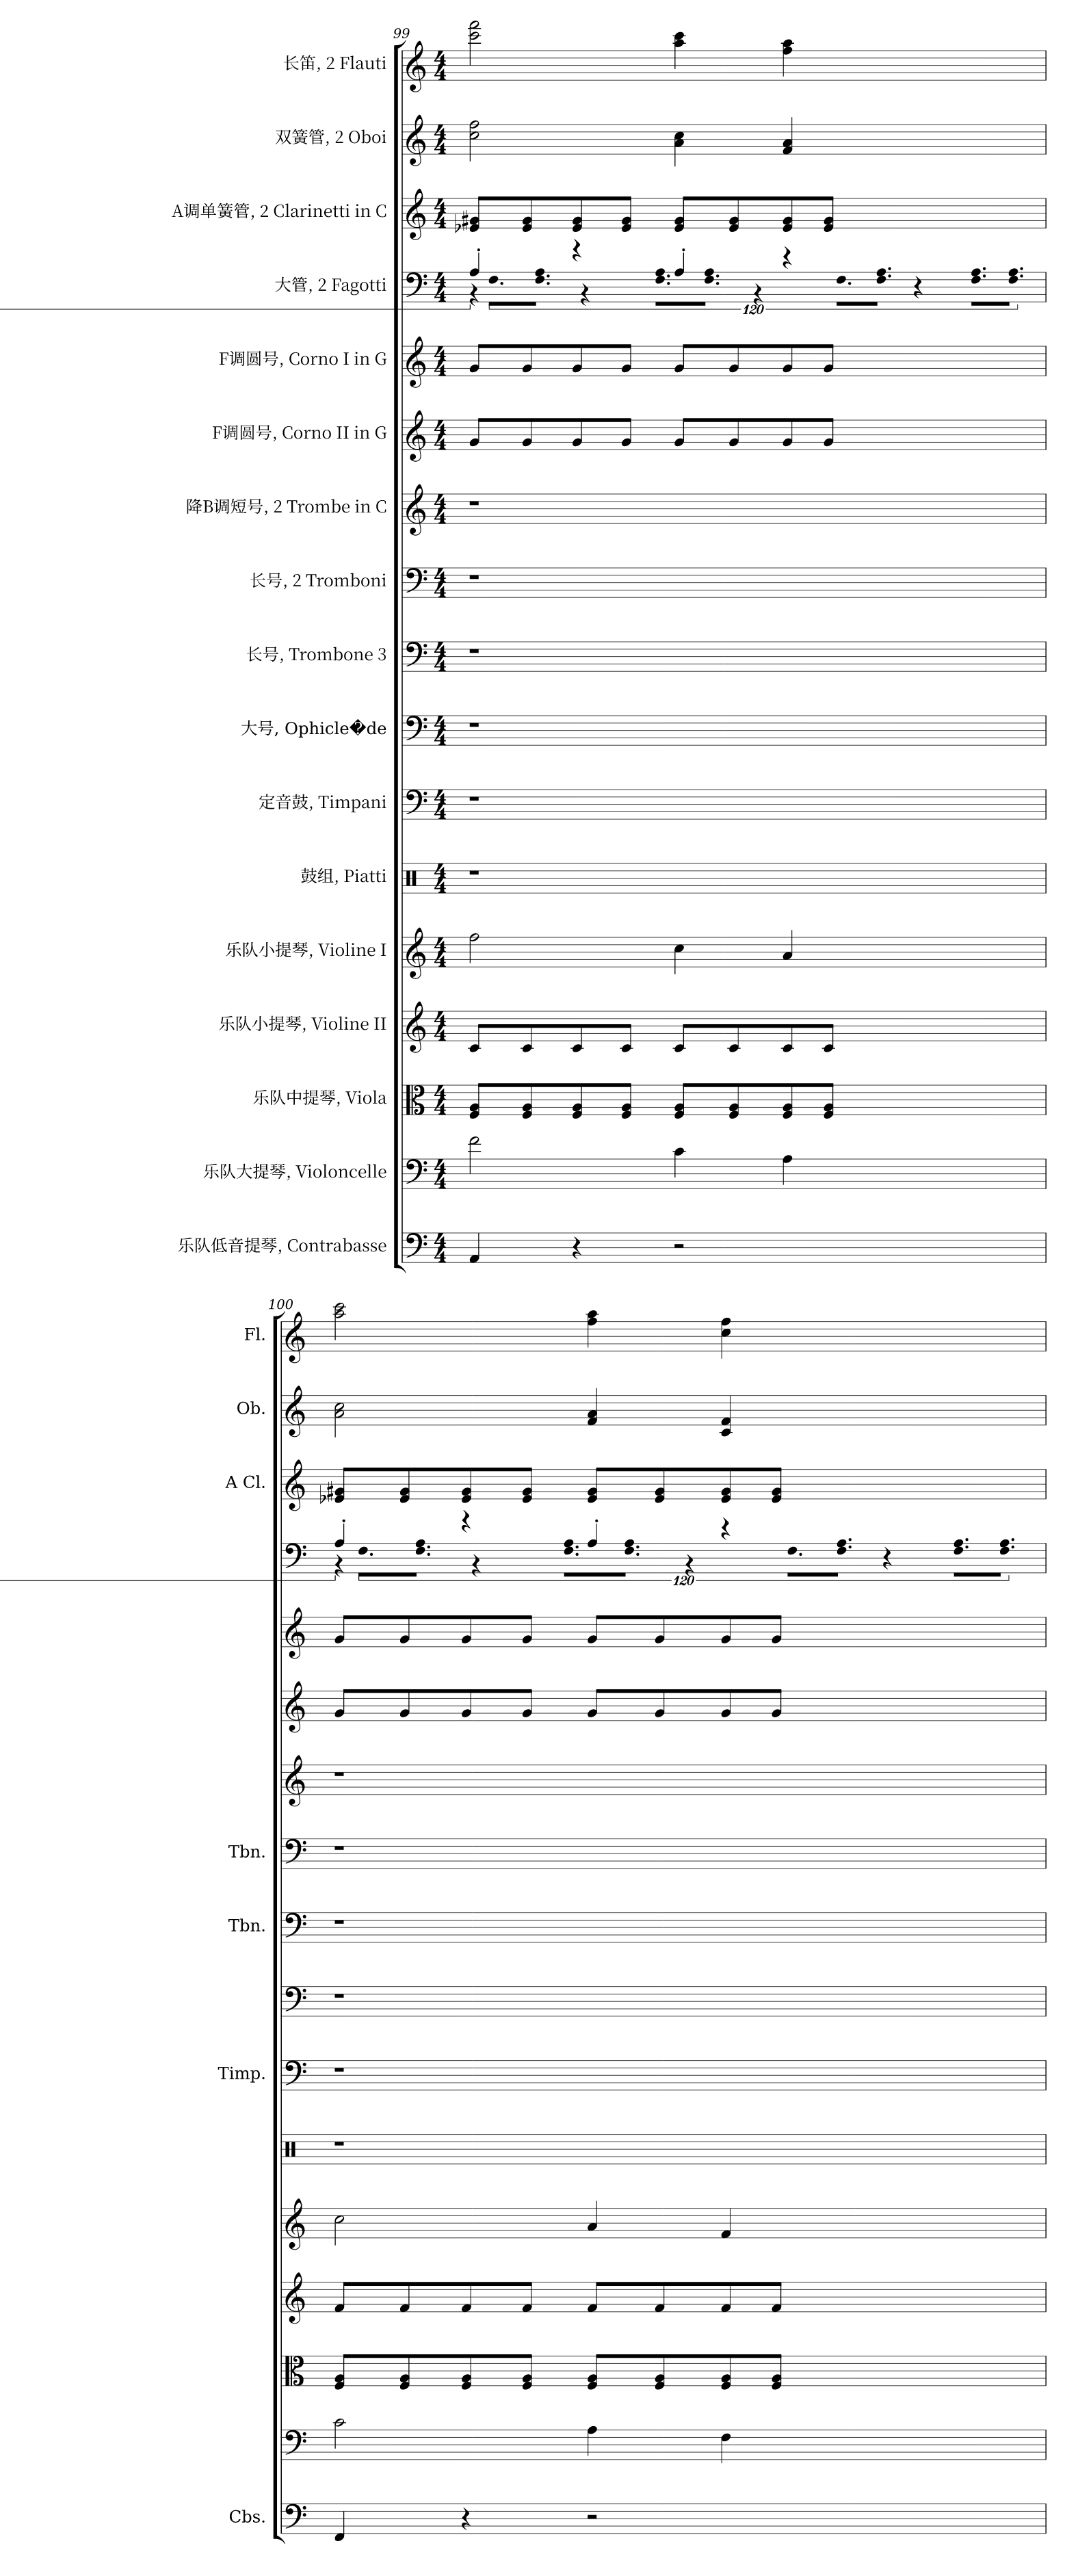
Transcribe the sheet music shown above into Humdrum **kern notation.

**kern	**kern	**kern	**kern	**kern	**kern	**kern	**kern	**kern	**kern	**kern	**kern	**kern	**kern	**kern	**kern	**kern
*part17	*part16	*part15	*part14	*part13	*part12	*part11	*part10	*part9	*part8	*part7	*part6	*part5	*part4	*part3	*part2	*part1
*staff17	*staff16	*staff15	*staff14	*staff13	*staff12	*staff11	*staff10	*staff9	*staff8	*staff7	*staff6	*staff5	*staff4	*staff3	*staff2	*staff1
*I"乐队低音提琴, Contrabasse	*I"乐队大提琴, Violoncelle	*I"乐队中提琴, Viola	*I"乐队小提琴, Violine II	*I"乐队小提琴, Violine I	*I"鼓组, Piatti	*I"定音鼓, Timpani	*I"大号, Ophicle�de	*I"长号, Trombone 3	*I"长号, 2 Tromboni	*I"降B调短号, 2 Trombe in C	*I"F调圆号, Corno II in G	*I"F调圆号, Corno I in G	*I"大管, 2 Fagotti	*I"A调单簧管, 2 Clarinetti in C	*I"双簧管, 2 Oboi	*I"长笛, 2 Flauti
*I'Cbs.	*	*	*	*	*	*I'Timp.	*	*I'Tbn.	*I'Tbn.	*	*	*	*	*I'A Cl.	*I'Ob.	*I'Fl.
*clefF4	*clefF4	*clefC3	*clefG2	*clefG2	*clefX	*clefF4	*clefF4	*clefF4	*clefF4	*clefG2	*clefG2	*clefG2	*clefF4	*clefG2	*clefG2	*clefG2
*ITrd7c12	*	*	*	*	*	*	*	*	*	*ITrd1c2	*ITrd4c7	*ITrd4c7	*	*ITrd2c3	*	*
*k[]	*k[]	*k[]	*k[]	*k[]	*k[]	*k[]	*k[]	*k[]	*k[]	*k[b-e-]	*k[b-]	*k[b-]	*k[]	*k[f#c#g#]	*k[]	*k[]
*M4/4	*M4/4	*M4/4	*M4/4	*M4/4	*M4/4	*M4/4	*M4/4	*M4/4	*M4/4	*M4/4	*M4/4	*M4/4	*M4/4	*M4/4	*M4/4	*M4/4
*MM152	*MM152	*MM152	*MM152	*MM152	*MM152	*MM152	*MM152	*MM152	*MM152	*MM152	*MM152	*MM152	*MM152	*MM152	*MM152	*MM152
=99	=99	=99	=99	=99	=99	=99	=99	=99	=99	=99	=99	=99	=99	=99	=99	=99
*	*	*	*	*	*	*	*	*	*	*	*	*	*^	*	*	*
!	!	!	!	!	!	!	!	!	!	!	!	!	!	!LO:N:vis=32	!	!	!
4AAA/	2f\	8F/ 8A/L	8c/L	2ff\	1r	1r	1r	1r	1r	1r	8c/L	8c/L	4A'/	640%23r	8cn/ 8e#X/L	2cc\ 2ff\	2ccc\ 2fff\
!	!	!	!	!	!	!	!	!	!	!	!	!	!	!LO:N:vis=16.	!	!	!
.	.	.	.	.	.	.	.	.	.	.	.	.	.	960%103F\LL	.	.	.
.	.	8F/ 8A/	8c/	.	.	.	.	.	.	.	8c/	8c/	.	.	8c/ 8e#/	.	.
!	!	!	!	!	!	!	!	!	!	!	!	!	!	!LO:N:vis=16.	!	!	!
.	.	.	.	.	.	.	.	.	.	.	.	.	.	960%103F\ 960%103A\JJ	.	.	.
4r	.	8F/ 8A/	8c/	.	.	.	.	.	.	.	8c/	8c/	4r	.	8c/ 8e#/	.	.
!	!	!	!	!	!	!	!	!	!	!	!	!	!	!LO:N:vis=32	!	!	!
.	.	.	.	.	.	.	.	.	.	.	.	.	.	640%23r	.	.	.
!	!	!	!	!	!	!	!	!	!	!	!	!	!	!LO:N:vis=16.	!	!	!
.	.	.	.	.	.	.	.	.	.	.	.	.	.	960%103F\ 960%103A\LL	.	.	.
.	.	8F/ 8A/J	8c/J	.	.	.	.	.	.	.	8c/J	8c/J	.	.	8c/ 8e#/J	.	.
!	!	!	!	!	!	!	!	!	!	!	!	!	!	!LO:N:vis=16.	!	!	!
.	.	.	.	.	.	.	.	.	.	.	.	.	.	960%103F\ 960%103A\JJ	.	.	.
*	*	*	*	*	*	*	*	*	*	*	*	*	*	*	*	*	*MM153
2r	4c\	8F/ 8A/L	8c/L	4cc\	.	.	.	.	.	.	8c/L	8c/L	4A'/	.	8c/ 8e#/L	4a\ 4cc\	4aa\ 4ccc\
!	!	!	!	!	!	!	!	!	!	!	!	!	!	!LO:N:vis=32	!	!	!
.	.	.	.	.	.	.	.	.	.	.	.	.	.	640%23r	.	.	.
!	!	!	!	!	!	!	!	!	!	!	!	!	!	!LO:N:vis=16.	!	!	!
.	.	.	.	.	.	.	.	.	.	.	.	.	.	960%103F\LL	.	.	.
.	.	8F/ 8A/	8c/	.	.	.	.	.	.	.	8c/	8c/	.	.	8c/ 8e#/	.	.
!	!	!	!	!	!	!	!	!	!	!	!	!	!	!LO:N:vis=16.	!	!	!
.	.	.	.	.	.	.	.	.	.	.	.	.	.	960%103F\ 960%103A\JJ	.	.	.
*	*	*	*	*	*	*	*	*	*	*	*	*	*	*	*	*	*MM158
.	4A\	8F/ 8A/	8c/	4a/	.	.	.	.	.	.	8c/	8c/	4r	.	8c/ 8e#/	4f/ 4a/	4ff\ 4aa\
!	!	!	!	!	!	!	!	!	!	!	!	!	!	!LO:N:vis=32	!	!	!
.	.	.	.	.	.	.	.	.	.	.	.	.	.	640%23r	.	.	.
!	!	!	!	!	!	!	!	!	!	!	!	!	!	!LO:N:vis=16.	!	!	!
.	.	.	.	.	.	.	.	.	.	.	.	.	.	960%103F\ 960%103A\LL	.	.	.
.	.	8F/ 8A/J	8c/J	.	.	.	.	.	.	.	8c/J	8c/J	.	.	8c/ 8e#/J	.	.
!	!	!	!	!	!	!	!	!	!	!	!	!	!	!LO:N:vis=16.	!	!	!
.	.	.	.	.	.	.	.	.	.	.	.	.	.	960%103F\ 960%103A\JJ	.	.	.
480ryy	480ryy	480ryy	480ryy	480ryy	480ryy	480ryy	480ryy	480ryy	480ryy	480ryy	480ryy	480ryy	480ryy	.	480ryy	480ryy	480ryy
!!LO:PB:g=z
=100	=100	=100	=100	=100	=100	=100	=100	=100	=100	=100	=100	=100	=100	=100	=100	=100	=100
*	*	*	*	*	*	*	*	*	*	*	*	*	*	*	*	*	*MM152
!	!	!	!	!	!	!	!	!	!	!	!	!	!	!LO:N:vis=32	!	!	!
4FFF/	2c\	8F/ 8A/L	8f/L	2cc\	1r	1r	1r	1r	1r	1r	8c/L	8c/L	4A'/	640%23r	8cn/ 8e#X/L	2a\ 2cc\	2aa\ 2ccc\
!	!	!	!	!	!	!	!	!	!	!	!	!	!	!LO:N:vis=16.	!	!	!
.	.	.	.	.	.	.	.	.	.	.	.	.	.	960%103F\LL	.	.	.
.	.	8F/ 8A/	8f/	.	.	.	.	.	.	.	8c/	8c/	.	.	8c/ 8e#/	.	.
!	!	!	!	!	!	!	!	!	!	!	!	!	!	!LO:N:vis=16.	!	!	!
.	.	.	.	.	.	.	.	.	.	.	.	.	.	960%103F\ 960%103A\JJ	.	.	.
4r	.	8F/ 8A/	8f/	.	.	.	.	.	.	.	8c/	8c/	4r	.	8c/ 8e#/	.	.
!	!	!	!	!	!	!	!	!	!	!	!	!	!	!LO:N:vis=32	!	!	!
.	.	.	.	.	.	.	.	.	.	.	.	.	.	640%23r	.	.	.
!	!	!	!	!	!	!	!	!	!	!	!	!	!	!LO:N:vis=16.	!	!	!
.	.	.	.	.	.	.	.	.	.	.	.	.	.	960%103F\ 960%103A\LL	.	.	.
.	.	8F/ 8A/J	8f/J	.	.	.	.	.	.	.	8c/J	8c/J	.	.	8c/ 8e#/J	.	.
!	!	!	!	!	!	!	!	!	!	!	!	!	!	!LO:N:vis=16.	!	!	!
.	.	.	.	.	.	.	.	.	.	.	.	.	.	960%103F\ 960%103A\JJ	.	.	.
*	*	*	*	*	*	*	*	*	*	*	*	*	*	*	*	*	*MM153
2r	4A\	8F/ 8A/L	8f/L	4a/	.	.	.	.	.	.	8c/L	8c/L	4A'/	.	8c/ 8e#/L	4f/ 4a/	4ff\ 4aa\
!	!	!	!	!	!	!	!	!	!	!	!	!	!	!LO:N:vis=32	!	!	!
.	.	.	.	.	.	.	.	.	.	.	.	.	.	640%23r	.	.	.
!	!	!	!	!	!	!	!	!	!	!	!	!	!	!LO:N:vis=16.	!	!	!
.	.	.	.	.	.	.	.	.	.	.	.	.	.	960%103F\LL	.	.	.
.	.	8F/ 8A/	8f/	.	.	.	.	.	.	.	8c/	8c/	.	.	8c/ 8e#/	.	.
!	!	!	!	!	!	!	!	!	!	!	!	!	!	!LO:N:vis=16.	!	!	!
.	.	.	.	.	.	.	.	.	.	.	.	.	.	960%103F\ 960%103A\JJ	.	.	.
*	*	*	*	*	*	*	*	*	*	*	*	*	*	*	*	*	*MM158
.	4F\	8F/ 8A/	8f/	4f/	.	.	.	.	.	.	8c/	8c/	4r	.	8c/ 8e#/	4c/ 4f/	4cc\ 4ff\
!	!	!	!	!	!	!	!	!	!	!	!	!	!	!LO:N:vis=32	!	!	!
.	.	.	.	.	.	.	.	.	.	.	.	.	.	640%23r	.	.	.
!	!	!	!	!	!	!	!	!	!	!	!	!	!	!LO:N:vis=16.	!	!	!
.	.	.	.	.	.	.	.	.	.	.	.	.	.	960%103F\ 960%103A\LL	.	.	.
.	.	8F/ 8A/J	8f/J	.	.	.	.	.	.	.	8c/J	8c/J	.	.	8c/ 8e#/J	.	.
!	!	!	!	!	!	!	!	!	!	!	!	!	!	!LO:N:vis=16.	!	!	!
.	.	.	.	.	.	.	.	.	.	.	.	.	.	960%103F\ 960%103A\JJ	.	.	.
480ryy	480ryy	480ryy	480ryy	480ryy	480ryy	480ryy	480ryy	480ryy	480ryy	480ryy	480ryy	480ryy	480ryy	.	480ryy	480ryy	480ryy
*	*	*	*	*	*	*	*	*	*	*	*	*	*v	*v	*	*	*
=	=	=	=	=	=	=	=	=	=	=	=	=	=	=	=	=
*-	*-	*-	*-	*-	*-	*-	*-	*-	*-	*-	*-	*-	*-	*-	*-	*-
